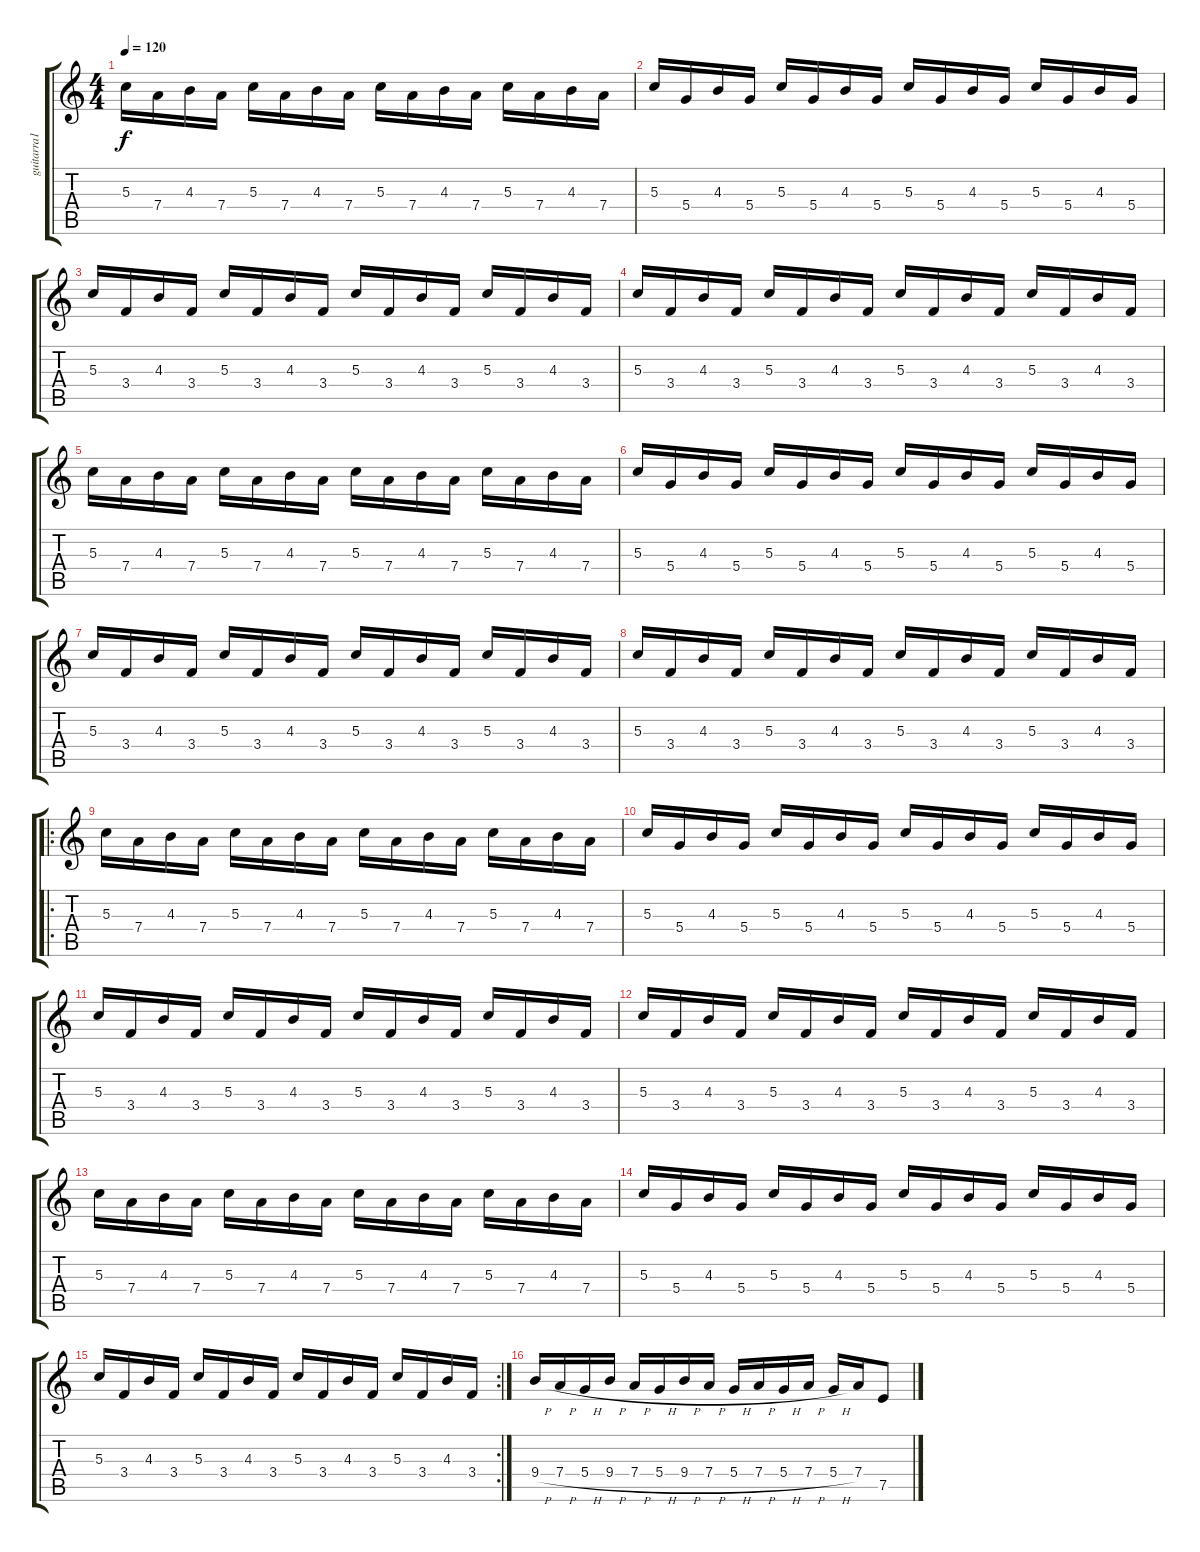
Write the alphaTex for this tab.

\track ("guitarra1" "guitarra1") {instrument overdrivenguitar}
\staff {score tabs}
\tuning (E4 B3 G3 D3 A2 E2) {hide}
\ts (4 4)
\tempo 120
\clef g2
\ks c
5.3.16{dy f instrument overdrivenguitar} 7.4.16 4.3.16 7.4.16 5.3.16 7.4.16 4.3.16 7.4.16 5.3.16 7.4.16 4.3.16 7.4.16 5.3.16 7.4.16 4.3.16 7.4.16 |
5.3.16 5.4.16 4.3.16 5.4.16 5.3.16 5.4.16 4.3.16 5.4.16 5.3.16 5.4.16 4.3.16 5.4.16 5.3.16 5.4.16 4.3.16 5.4.16 |
5.3.16 3.4.16 4.3.16 3.4.16 5.3.16 3.4.16 4.3.16 3.4.16 5.3.16 3.4.16 4.3.16 3.4.16 5.3.16 3.4.16 4.3.16 3.4.16 |
5.3.16 3.4.16 4.3.16 3.4.16 5.3.16 3.4.16 4.3.16 3.4.16 5.3.16 3.4.16 4.3.16 3.4.16 5.3.16 3.4.16 4.3.16 3.4.16 |
5.3.16 7.4.16 4.3.16 7.4.16 5.3.16 7.4.16 4.3.16 7.4.16 5.3.16 7.4.16 4.3.16 7.4.16 5.3.16 7.4.16 4.3.16 7.4.16 |
5.3.16 5.4.16 4.3.16 5.4.16 5.3.16 5.4.16 4.3.16 5.4.16 5.3.16 5.4.16 4.3.16 5.4.16 5.3.16 5.4.16 4.3.16 5.4.16 |
5.3.16 3.4.16 4.3.16 3.4.16 5.3.16 3.4.16 4.3.16 3.4.16 5.3.16 3.4.16 4.3.16 3.4.16 5.3.16 3.4.16 4.3.16 3.4.16 |
5.3.16 3.4.16 4.3.16 3.4.16 5.3.16 3.4.16 4.3.16 3.4.16 5.3.16 3.4.16 4.3.16 3.4.16 5.3.16 3.4.16 4.3.16 3.4.16 |
\ro
5.3.16 7.4.16 4.3.16 7.4.16 5.3.16 7.4.16 4.3.16 7.4.16 5.3.16 7.4.16 4.3.16 7.4.16 5.3.16 7.4.16 4.3.16 7.4.16 |
5.3.16 5.4.16 4.3.16 5.4.16 5.3.16 5.4.16 4.3.16 5.4.16 5.3.16 5.4.16 4.3.16 5.4.16 5.3.16 5.4.16 4.3.16 5.4.16 |
5.3.16 3.4.16 4.3.16 3.4.16 5.3.16 3.4.16 4.3.16 3.4.16 5.3.16 3.4.16 4.3.16 3.4.16 5.3.16 3.4.16 4.3.16 3.4.16 |
5.3.16 3.4.16 4.3.16 3.4.16 5.3.16 3.4.16 4.3.16 3.4.16 5.3.16 3.4.16 4.3.16 3.4.16 5.3.16 3.4.16 4.3.16 3.4.16 |
5.3.16 7.4.16 4.3.16 7.4.16 5.3.16 7.4.16 4.3.16 7.4.16 5.3.16 7.4.16 4.3.16 7.4.16 5.3.16 7.4.16 4.3.16 7.4.16 |
5.3.16 5.4.16 4.3.16 5.4.16 5.3.16 5.4.16 4.3.16 5.4.16 5.3.16 5.4.16 4.3.16 5.4.16 5.3.16 5.4.16 4.3.16 5.4.16 |
\rc 2
5.3.16 3.4.16 4.3.16 3.4.16 5.3.16 3.4.16 4.3.16 3.4.16 5.3.16 3.4.16 4.3.16 3.4.16 5.3.16 3.4.16 4.3.16 3.4.16 |
9.4{h}.16 7.4{h}.16 5.4{h}.16 9.4{h}.16 7.4{h}.16 5.4{h}.16 9.4{h}.16 7.4{h}.16 5.4{h}.16 7.4{h}.16 5.4{h}.16 7.4{h}.16 5.4{h}.16 7.4.16 7.5.8
